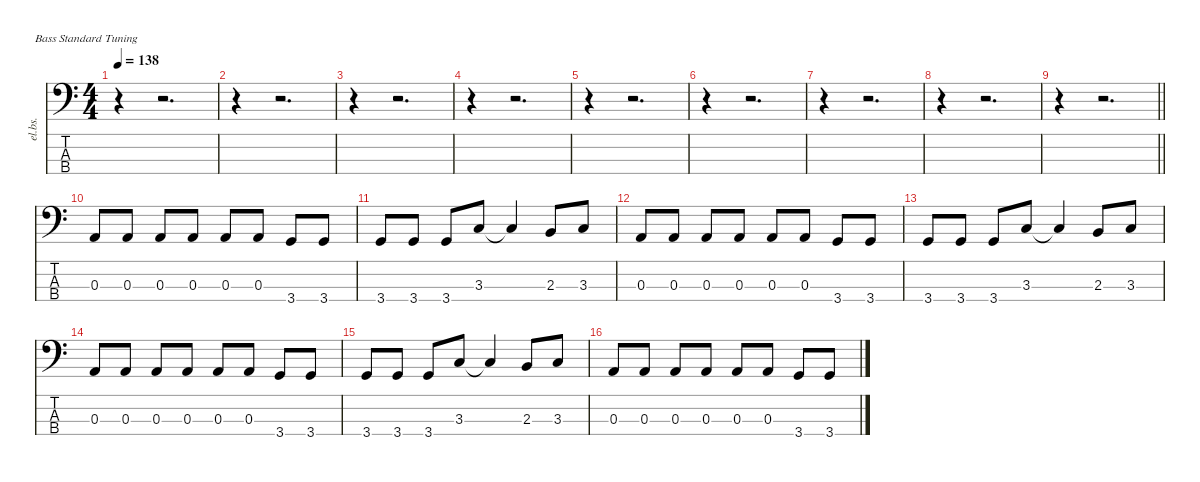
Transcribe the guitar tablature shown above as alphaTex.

\defaultSystemsLayout 4
\hideDynamics
\bracketExtendMode nobrackets
\otherSystemsTrackNameOrientation horizontal
\track ("Michael Anthony " "el.bs.") {instrument electricbassfinger}
\staff {score tabs}
\tuning (G2 D2 A1 E1)
\ts (4 4)
\tempo 138
\clef f4
\ks c
r.4{dy f instrument electricbassfinger beam Down} r.2{d beam Down} |
r.4{beam Down} r.2{d beam Down} |
r.4{beam Down} r.2{d beam Down} |
r.4{beam Down} r.2{d beam Down} |
r.4{beam Down} r.2{d beam Down} |
r.4{beam Down} r.2{d beam Down} |
r.4{beam Down} r.2{d beam Down} |
r.4{beam Down} r.2{d beam Down} |
\barLineRight lightlight
r.4{beam Down} r.2{d beam Down} |
0.3.8{beam Up} 0.3.8{beam Up} 0.3.8{beam Up} 0.3.8{beam Up} 0.3.8{beam Up} 0.3.8{beam Up} 3.4.8{beam Up} 3.4.8{beam Up} |
3.4.8{beam Up} 3.4.8{beam Up} 3.4.8{beam Up} 3.3.8{beam Up} 3.3{t}.4{beam Up} 2.3.8{beam Up} 3.3.8{beam Up} |
0.3.8{beam Up} 0.3.8{beam Up} 0.3.8{beam Up} 0.3.8{beam Up} 0.3.8{beam Up} 0.3.8{beam Up} 3.4.8{beam Up} 3.4.8{beam Up} |
3.4.8{beam Up} 3.4.8{beam Up} 3.4.8{beam Up} 3.3.8{beam Up} 3.3{t}.4{beam Up} 2.3.8{beam Up} 3.3.8{beam Up} |
0.3.8{beam Up} 0.3.8{beam Up} 0.3.8{beam Up} 0.3.8{beam Up} 0.3.8{beam Up} 0.3.8{beam Up} 3.4.8{beam Up} 3.4.8{beam Up} |
3.4.8{beam Up} 3.4.8{beam Up} 3.4.8{beam Up} 3.3.8{beam Up} 3.3{t}.4{beam Up} 2.3.8{beam Up} 3.3.8{beam Up} |
0.3.8{beam Up} 0.3.8{beam Up} 0.3.8{beam Up} 0.3.8{beam Up} 0.3.8{beam Up} 0.3.8{beam Up} 3.4.8{beam Up} 3.4.8{beam Up}
